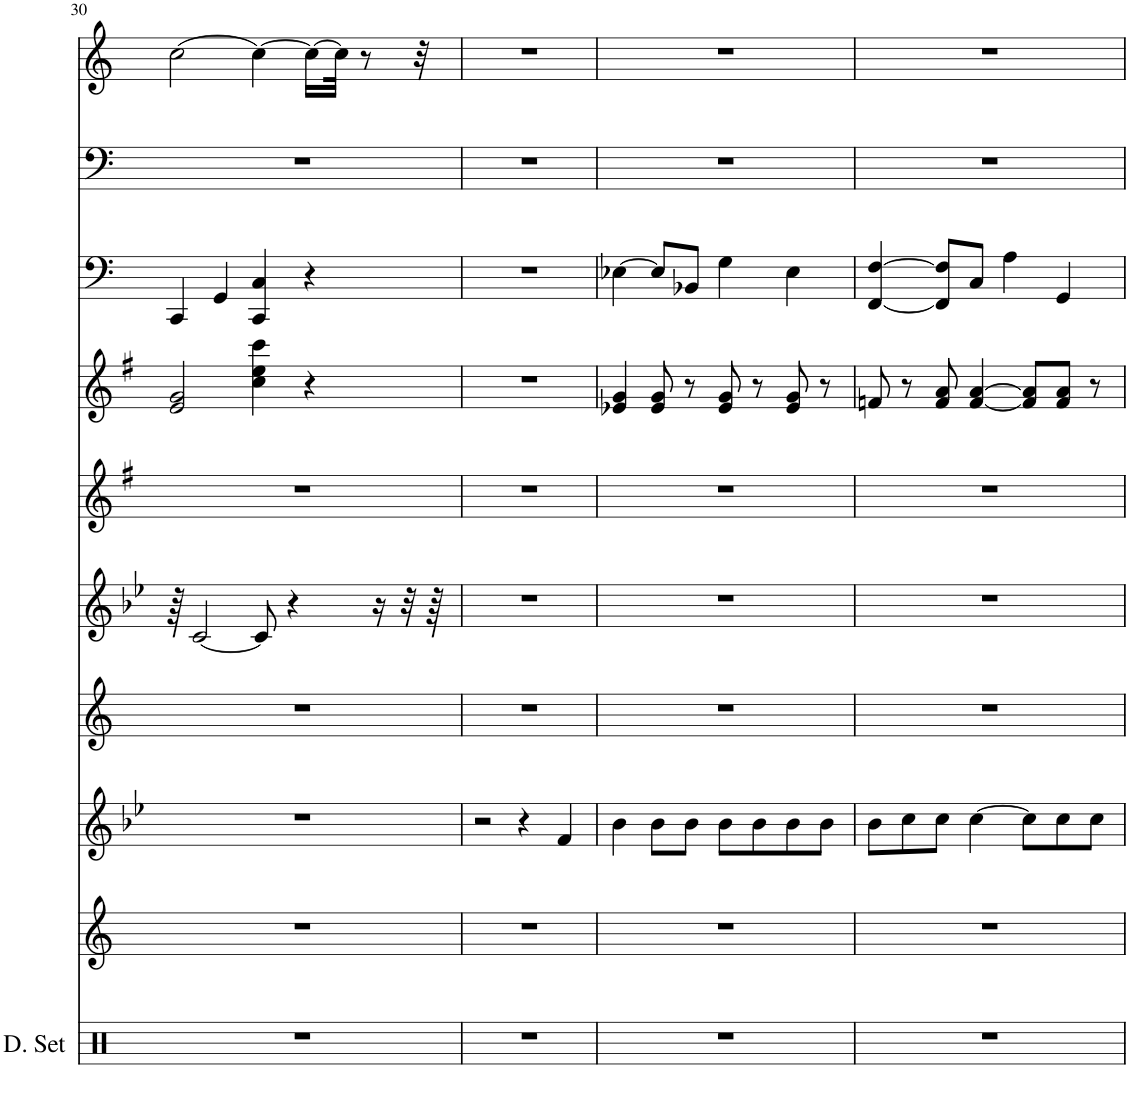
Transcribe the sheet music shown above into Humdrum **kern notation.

**kern	**kern	**kern	**kern	**kern	**kern	**kern	**kern	**kern	**kern
*part10	*part9	*part8	*part7	*part6	*part5	*part4	*part3	*part2	*part1
*staff10	*staff9	*staff8	*staff7	*staff6	*staff5	*staff4	*staff3	*staff2	*staff1
*I"Drumset	*I"Clarinet	*I"Timon/Trombone	*I"Simba/Brass	*I"Pumba/Tuba	*I"Strings	*I"Flute	*I"Voila	*I"Violin	*I"Clarinet
*I'D. Set	*I'Cl	*I'Trb	*I'Brs	*I'Tba	*I'Str	*I'Fl	*I'Vla	*I'Vln	*I'Cl
!!LO:PB:g=z
*clefX	*clefG2	*clefG2	*clefG2	*clefG2	*clefG2	*clefG2	*clefF4	*clefF4	*clefG2
*	*Trd1c2	*	*	*	*	*	*	*	*Trd1c2
*k[]	*k[]	*k[b-e-]	*k[]	*k[b-e-]	*k[f#]	*k[f#]	*k[]	*k[]	*k[]
*M4/4	*M4/4	*M4/4	*M4/4	*M4/4	*M4/4	*M4/4	*M4/4	*M4/4	*M4/4
=30	=30	=30	=30	=30	=30	=30	=30	=30	=30
1r	1r	1r	1r	64r	1r	2e/ 2g/	4CC/	1r	[2cc\
.	.	.	.	[2c/	.	.	.	.	.
.	.	.	.	.	.	.	4GG/	.	.
.	.	.	.	.	.	4cc\ 4ee\ 4ccc\	4CC/ 4C/	.	4cc\_
.	.	.	.	8c/]	.	.	.	.	.
.	.	.	.	4r	.	.	.	.	.
.	.	.	.	.	.	4r	4r	.	16cc\LL_
.	.	.	.	.	.	.	.	.	32cc\JJk]
.	.	.	.	.	.	.	.	.	8r
.	.	.	.	16r	.	.	.	.	.
.	.	.	.	32r	.	.	.	.	.
.	.	.	.	.	.	.	.	.	32r
.	.	.	.	64r	.	.	.	.	.
=31	=31	=31	=31	=31	=31	=31	=31	=31	=31
1r	1r	2r	1r	1r	1r	1r	1r	1r	1r
.	.	4r	.	.	.	.	.	.	.
.	.	4f/	.	.	.	.	.	.	.
=32	=32	=32	=32	=32	=32	=32	=32	=32	=32
1r	1r	4b-\	1r	1r	1r	4e-X/ 4g/	[4E-X\	1r	1r
.	.	8b-\L	.	.	.	8e-/ 8g/	8E-/L]	.	.
.	.	8b-\J	.	.	.	8r	8BB-X/J	.	.
.	.	8b-\L	.	.	.	8e-/ 8g/	4G\	.	.
.	.	8b-\	.	.	.	8r	.	.	.
.	.	8b-\	.	.	.	8e-/ 8g/	4E-\	.	.
.	.	8b-\J	.	.	.	8r	.	.	.
=33	=33	=33	=33	=33	=33	=33	=33	=33	=33
1r	1r	8b-\L	1r	1r	1r	8fn/	[4FF/ [4F/	1r	1r
.	.	8cc\	.	.	.	8r	.	.	.
.	.	8cc\J	.	.	.	8f/ 8a/	8FF/] 8F/]L	.	.
.	.	[4cc\	.	.	.	[4f/ [4a/	8C/J	.	.
.	.	.	.	.	.	.	4A\	.	.
.	.	8cc\L]	.	.	.	8f/] 8a/]L	.	.	.
.	.	8cc\	.	.	.	8f/ 8a/J	4GG/	.	.
.	.	8cc\J	.	.	.	8r	.	.	.
=	=	=	=	=	=	=	=	=	=
*-	*-	*-	*-	*-	*-	*-	*-	*-	*-
